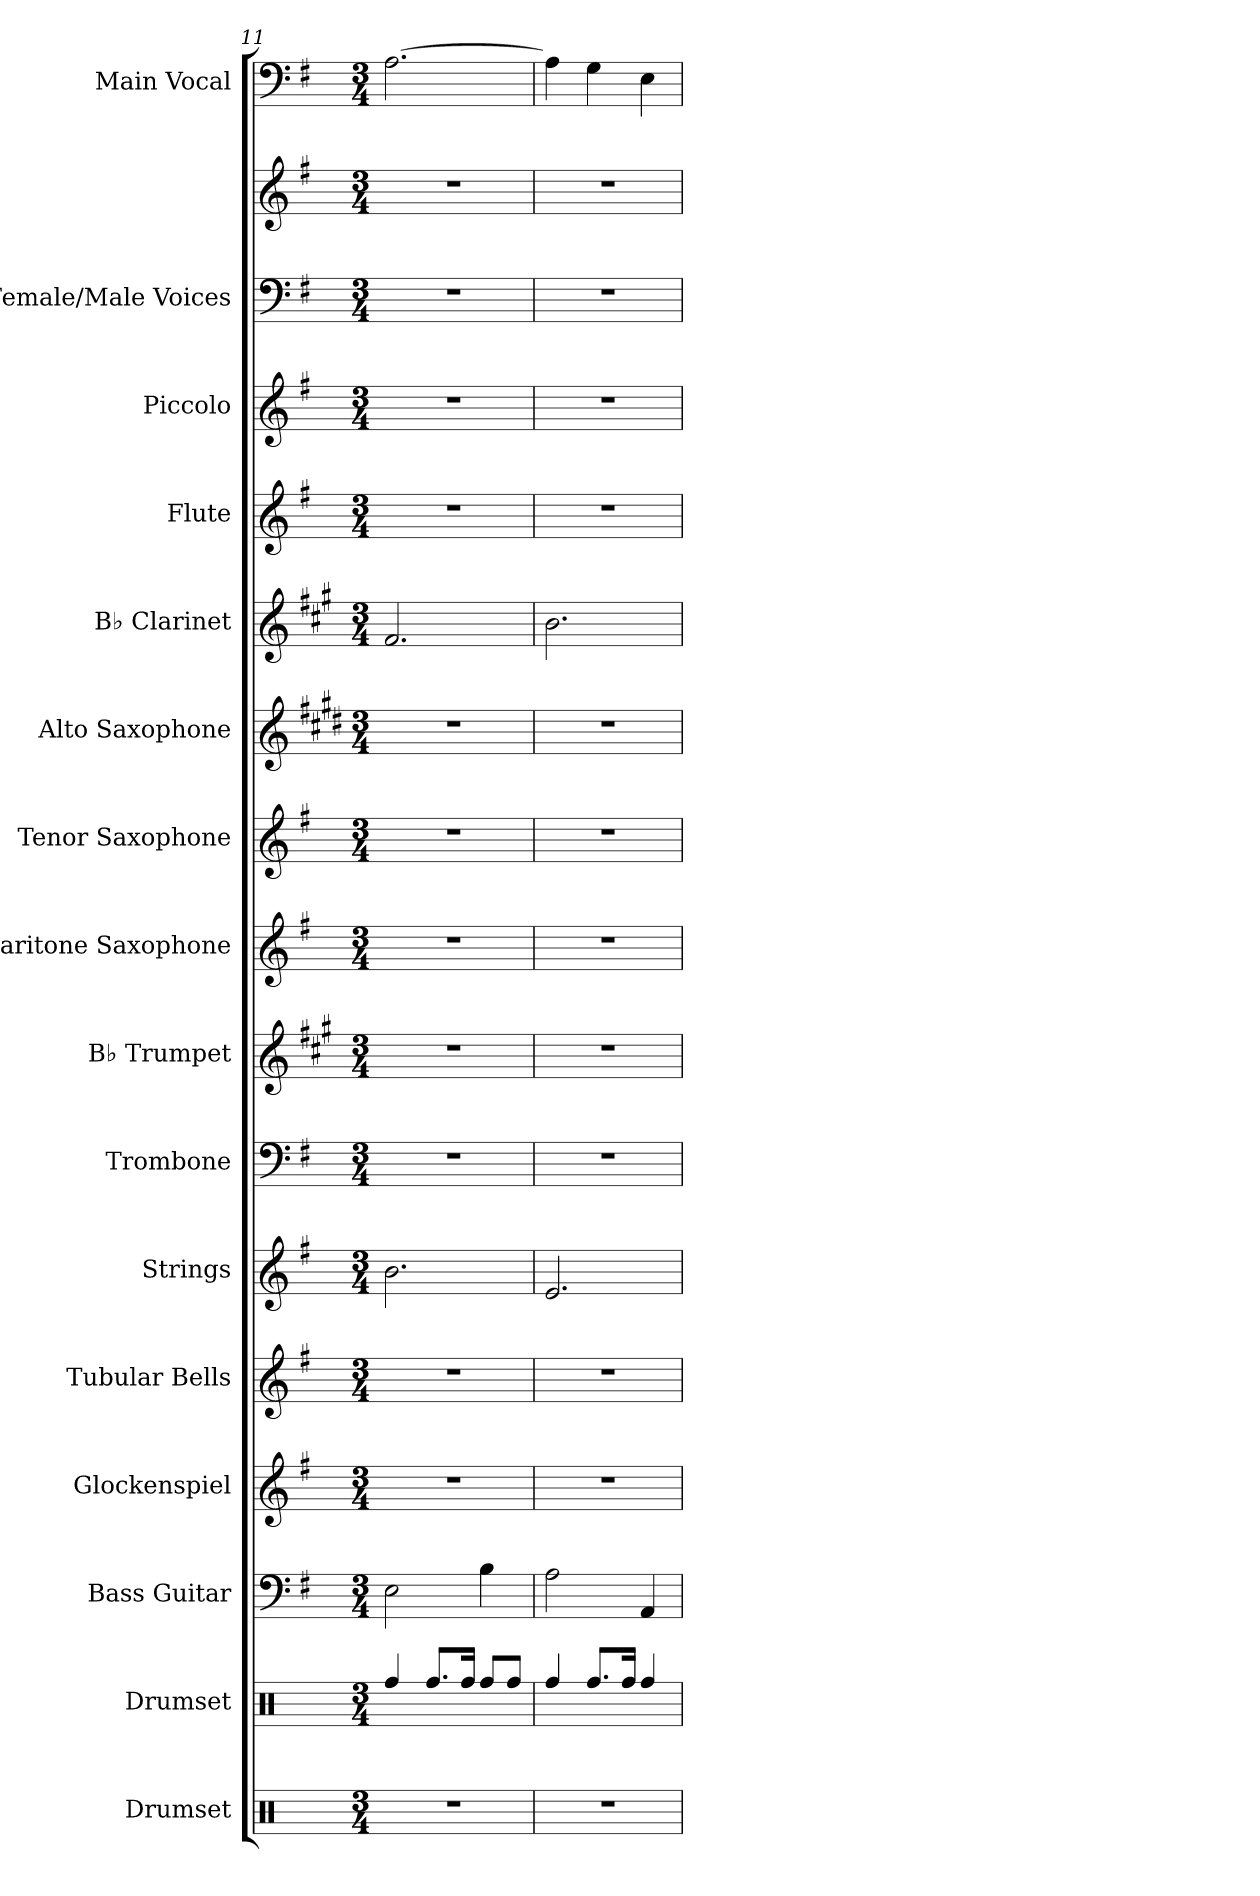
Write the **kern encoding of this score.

**kern	**kern	**kern	**kern	**kern	**kern	**kern	**kern	**kern	**kern	**kern	**kern	**kern	**kern	**kern	**kern	**kern
*part16	*part15	*part14	*part13	*part12	*part11	*part10	*part9	*part8	*part7	*part6	*part5	*part4	*part3	*part2	*part2	*part1
*staff17	*staff16	*staff15	*staff14	*staff13	*staff12	*staff11	*staff10	*staff9	*staff8	*staff7	*staff6	*staff5	*staff4	*staff3	*staff2	*staff1
*I"Drumset	*I"Drumset	*I"Bass Guitar	*I"Glockenspiel	*I"Tubular Bells	*I"Strings	*I"Trombone	*I"B♭ Trumpet	*I"Baritone Saxophone	*I"Tenor Saxophone	*I"Alto Saxophone	*I"B♭ Clarinet	*I"Flute	*I"Piccolo	*I"Female/Male Voices	*	*I"Main Vocal
*I'Drs.	*I'Drs.	*I'B. Guit.	*I'Glk.	*I'Tu. Be.	*I'St.	*I'Tbn.	*I'B♭ Tpt.	*I'Bar. Sax.	*I'T. Sax.	*I'A. Sax.	*I'B♭ Cl.	*I'Fl.	*I'Picc.	*I'Voices	*	*I'Main Vcl.
*clefX	*clefX	*clefF4	*clefG2	*clefG2	*clefG2	*clefF4	*clefG2	*clefG2	*clefG2	*clefG2	*clefG2	*clefG2	*clefG2	*clefF4	*clefG2	*clefF4
*	*	*ITrd7c12	*ITrd-14c-24	*	*	*	*ITrd1c2	*ITrd12c21	*ITrd8c14	*ITrd5c9	*ITrd1c2	*	*ITrd-7c-12	*	*	*
*k[]	*k[]	*k[f#]	*k[f#]	*k[f#]	*k[f#]	*k[f#]	*k[f#]	*k[f#]	*k[f#]	*k[f#]	*k[f#]	*k[f#]	*k[f#]	*k[f#]	*k[f#]	*k[f#]
*M3/4	*M3/4	*M3/4	*M3/4	*M3/4	*M3/4	*M3/4	*M3/4	*M3/4	*M3/4	*M3/4	*M3/4	*M3/4	*M3/4	*M3/4	*M3/4	*M3/4
=11	=11	=11	=11	=11	=11	=11	=11	=11	=11	=11	=11	=11	=11	=11	=11	=11
2.r	4Rff/	2EE\	2.r	2.r	2.b\	2.r	2.r	2.r	2.r	2.r	2.e/	2.r	2.r	2.r	2.r	[2.A\
.	8.Rff/L	.	.	.	.	.	.	.	.	.	.	.	.	.	.	.
.	16Rff/Jk	.	.	.	.	.	.	.	.	.	.	.	.	.	.	.
.	8Rff/L	4BB\	.	.	.	.	.	.	.	.	.	.	.	.	.	.
.	8Rff/J	.	.	.	.	.	.	.	.	.	.	.	.	.	.	.
=12	=12	=12	=12	=12	=12	=12	=12	=12	=12	=12	=12	=12	=12	=12	=12	=12
2.r	4Rff/	2AA\	2.r	2.r	2.e/	2.r	2.r	2.r	2.r	2.r	2.a\	2.r	2.r	2.r	2.r	4A\]
.	8.Rff/L	.	.	.	.	.	.	.	.	.	.	.	.	.	.	4G\
.	16Rff/Jk	.	.	.	.	.	.	.	.	.	.	.	.	.	.	.
.	4Rff/	4AAA/	.	.	.	.	.	.	.	.	.	.	.	.	.	4E\
=	=	=	=	=	=	=	=	=	=	=	=	=	=	=	=	=
*-	*-	*-	*-	*-	*-	*-	*-	*-	*-	*-	*-	*-	*-	*-	*-	*-
